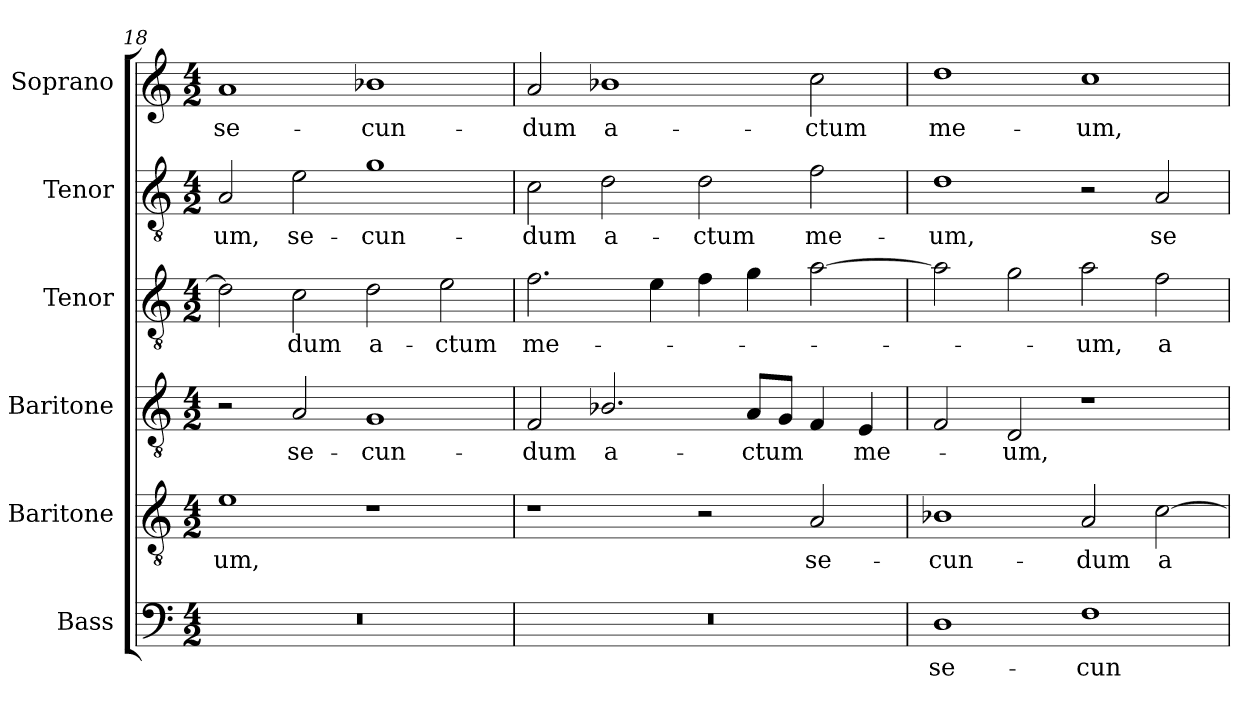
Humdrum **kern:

**kern	**text	**kern	**text	**kern	**text	**kern	**text	**kern	**text	**kern	**text
*part6	*part6	*part5	*part5	*part4	*part4	*part3	*part3	*part2	*part2	*part1	*part1
*staff6	*staff6	*staff5	*staff5	*staff4	*staff4	*staff3	*staff3	*staff2	*staff2	*staff1	*staff1
*I"Bass	*	*I"Baritone	*	*I"Baritone	*	*I"Tenor	*	*I"Tenor	*	*I"Soprano	*
*I'B.	*	*I'Bar.	*	*I'Bar.	*	*I'T.	*	*I'T.	*	*I'S.	*
*clefF4	*	*clefGv2	*	*clefGv2	*	*clefGv2	*	*clefGv2	*	*clefG2	*
*	*	*ITrd7c12	*	*ITrd7c12	*	*ITrd7c12	*	*ITrd7c12	*	*	*
*k[]	*	*k[]	*	*k[]	*	*k[]	*	*k[]	*	*k[]	*
*C:	*	*C:	*	*C:	*	*C:	*	*C:	*	*C:	*
*M4/2	*	*M4/2	*	*M4/2	*	*M4/2	*	*M4/2	*	*M4/2	*
=18	=18	=18	=18	=18	=18	=18	=18	=18	=18	=18	=18
!LO:N:vis=1	!	!	!	!	!	!	!	!	!	!	!
!	!	!	!LO:LY:b:color=#000000	!	!	!	!	!	!	!	!
!	!	!	!	!	!	!	!	!	!LO:LY:b:color=#000000	!	!
!	!	!	!	!	!	!	!	!	!	!	!LO:LY:b:color=#000000
0r	.	1Ei	-um,	2r	.	2Di\]	.	2AAi/	-um,	1ai	se-
!	!	!	!	!	!LO:LY:b:color=#000000	!	!	!	!	!	!
!	!	!	!	!	!	!	!LO:LY:b:color=#000000	!	!	!	!
!	!	!	!	!	!	!	!	!	!LO:LY:b:color=#000000	!	!
.	.	.	.	2AAi/	se-	2Ci\	-dum	2Ei\	se-	.	.
!	!	!	!	!	!LO:LY:b:color=#000000	!	!	!	!	!	!
!	!	!	!	!	!	!	!LO:LY:b:color=#000000	!	!	!	!
!	!	!	!	!	!	!	!	!	!LO:LY:b:color=#000000	!	!
!	!	!	!	!	!	!	!	!	!	!	!LO:LY:b:color=#000000
.	.	1r	.	1GGi	-cun-	2Di\	a-	1Gi	-cun-	1b-Xi	-cun-
!	!	!	!	!	!	!	!LO:LY:b:color=#000000	!	!	!	!
.	.	.	.	.	.	2Ei\	-ctum	.	.	.	.
=19	=19	=19	=19	=19	=19	=19	=19	=19	=19	=19	=19
!LO:N:vis=1	!	!	!	!	!	!	!	!	!	!	!
!	!	!	!	!	!LO:LY:b:color=#000000	!	!	!	!	!	!
!	!	!	!	!	!	!	!LO:LY:b:color=#000000	!	!	!	!
!	!	!	!	!	!	!	!	!	!LO:LY:b:color=#000000	!	!
!	!	!	!	!	!	!	!	!	!	!	!LO:LY:b:color=#000000
0r	.	1r	.	2FFi/	-dum	2.Fi\	me-	2Ci\	-dum	2ai/	-dum
!	!	!	!	!	!LO:LY:b:color=#000000	!	!	!	!	!	!
!	!	!	!	!	!	!	!	!	!LO:LY:b:color=#000000	!	!
!	!	!	!	!	!	!	!	!	!	!	!LO:LY:b:color=#000000
.	.	.	.	2.BB-Xi/	a-	.	.	2Di\	a-	1b-Xi	a-
.	.	.	.	.	.	4Ei\	.	.	.	.	.
!	!	!	!	!	!	!	!	!	!LO:LY:b:color=#000000	!	!
.	.	2r	.	.	.	4Fi\	.	2Di\	-ctum	.	.
!	!	!	!	!	!LO:LY:b:color=#000000	!	!	!	!	!	!
.	.	.	.	8AAi/L	-ctum	4Gi\	.	.	.	.	.
.	.	.	.	8GGi/J	.	.	.	.	.	.	.
!	!	!	!LO:LY:b:color=#000000	!	!	!	!	!	!	!	!
!	!	!	!	!	!	!	!	!	!LO:LY:b:color=#000000	!	!
!	!	!	!	!	!	!	!	!	!	!	!LO:LY:b:color=#000000
.	.	2AAi/	se-	4FFi/	.	[2Ai\	.	2Fi\	me-	2cci\	-ctum
!	!	!	!	!	!LO:LY:b:color=#000000	!	!	!	!	!	!
.	.	.	.	4EEi/	me-	.	.	.	.	.	.
=20	=20	=20	=20	=20	=20	=20	=20	=20	=20	=20	=20
!	!LO:LY:b:color=#000000	!	!	!	!	!	!	!	!	!	!
!	!	!	!LO:LY:b:color=#000000	!	!	!	!	!	!	!	!
!	!	!	!	!	!	!	!	!	!LO:LY:b:color=#000000	!	!
!	!	!	!	!	!	!	!	!	!	!	!LO:LY:b:color=#000000
1Di	se-	1BB-Xi	-cun-	2FFi/	.	2Ai\]	.	1Di	-um,	1ddi	me-
!	!	!	!	!	!LO:LY:b:color=#000000	!	!	!	!	!	!
.	.	.	.	2DDi/	-um,	2Gi\	.	.	.	.	.
!	!LO:LY:b:color=#000000	!	!	!	!	!	!	!	!	!	!
!	!	!	!LO:LY:b:color=#000000	!	!	!	!	!	!	!	!
!	!	!	!	!	!	!	!LO:LY:b:color=#000000	!	!	!	!
!	!	!	!	!	!	!	!	!	!	!	!LO:LY:b:color=#000000
1Fi	-cun-	2AAi/	-dum	1r	.	2Ai\	-um,	2r	.	1cci	-um,
!	!	!	!LO:LY:b:color=#000000	!	!	!	!	!	!	!	!
!	!	!	!	!	!	!	!LO:LY:b:color=#000000	!	!	!	!
!	!	!	!	!	!	!	!	!	!LO:LY:b:color=#000000	!	!
.	.	[2Ci\	a-	.	.	2Fi\	a-	2AAi/	se-	.	.
=	=	=	=	=	=	=	=	=	=	=	=
*-	*-	*-	*-	*-	*-	*-	*-	*-	*-	*-	*-
